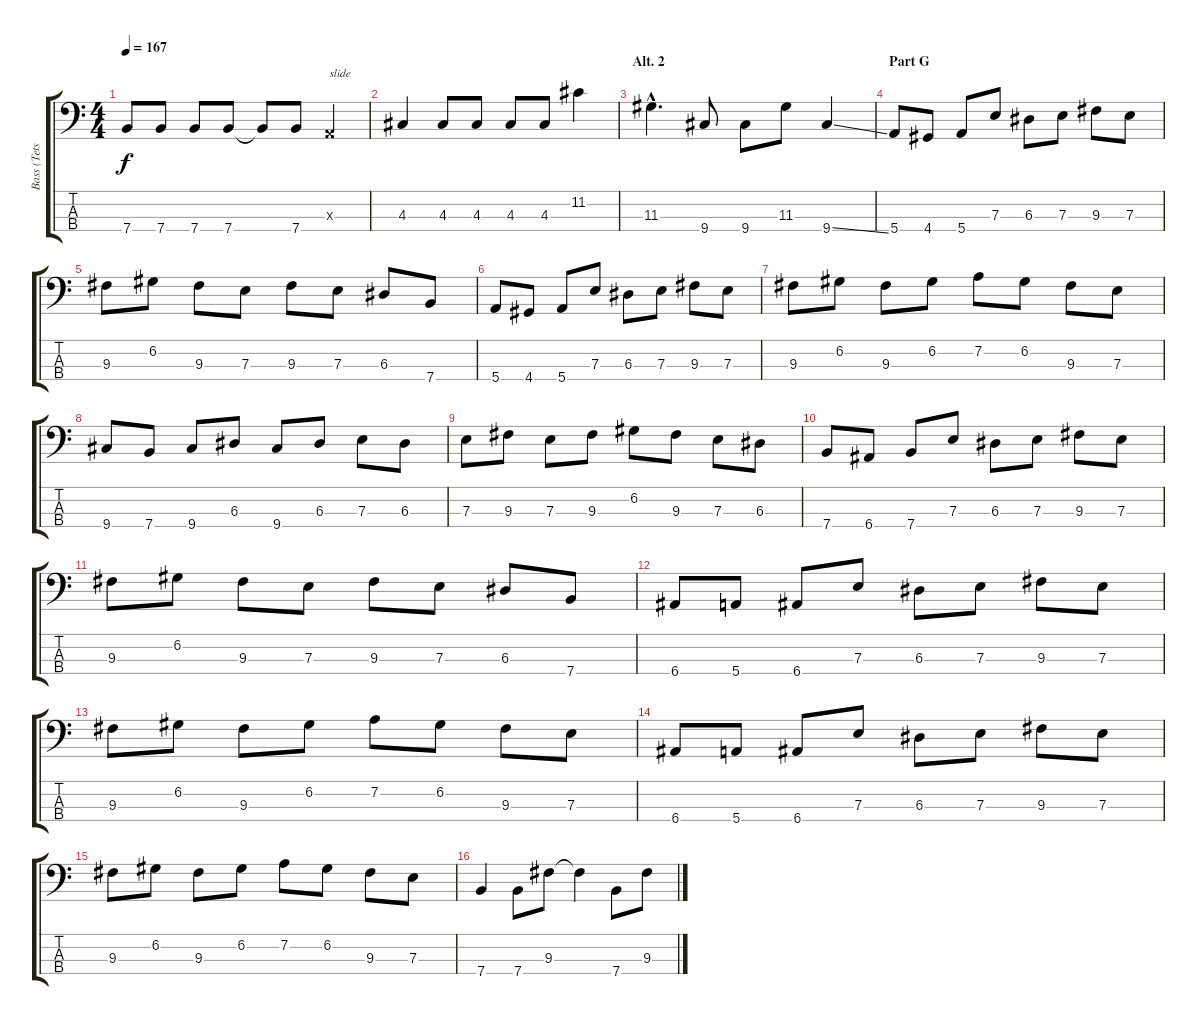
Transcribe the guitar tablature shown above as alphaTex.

\track ("Bass (Tetsu)" "Bass (Tets") {instrument electricbasspick}
\staff {score tabs}
\tuning (G2 D2 A1 E1) {hide}
\ts (4 4)
\tempo 167
\clef f4
\ks c
7.4.8{dy f} 7.4.8 7.4.8 7.4.8 7.4{t}.8 7.4.8 0.3{x}.4{txt "slide"} |
4.3.4 4.3.8 4.3.8 4.3.8 4.3.8 11.2.4 |
\section ("" "Alt. 2")
11.3{hac}.4{d} 9.4.8 9.4.8 11.3.8 9.4{ss}.4 |
\section ("" "Part G")
5.4.8 4.4.8 5.4.8 7.3.8 6.3.8 7.3.8 9.3.8 7.3.8 |
9.3.8 6.2.8 9.3.8 7.3.8 9.3.8 7.3.8 6.3.8 7.4.8 |
5.4.8 4.4.8 5.4.8 7.3.8 6.3.8 7.3.8 9.3.8 7.3.8 |
9.3.8 6.2.8 9.3.8 6.2.8 7.2.8 6.2.8 9.3.8 7.3.8 |
9.4.8 7.4.8 9.4.8 6.3.8 9.4.8 6.3.8 7.3.8 6.3.8 |
7.3.8 9.3.8 7.3.8 9.3.8 6.2.8 9.3.8 7.3.8 6.3.8 |
7.4.8 6.4.8 7.4.8 7.3.8 6.3.8 7.3.8 9.3.8 7.3.8 |
9.3.8 6.2.8 9.3.8 7.3.8 9.3.8 7.3.8 6.3.8 7.4.8 |
6.4.8 5.4.8 6.4.8 7.3.8 6.3.8 7.3.8 9.3.8 7.3.8 |
9.3.8 6.2.8 9.3.8 6.2.8 7.2.8 6.2.8 9.3.8 7.3.8 |
6.4.8 5.4.8 6.4.8 7.3.8 6.3.8 7.3.8 9.3.8 7.3.8 |
9.3.8 6.2.8 9.3.8 6.2.8 7.2.8 6.2.8 9.3.8 7.3.8 |
7.4.4 7.4.8 9.3.8 9.3{t}.4 7.4.8 9.3.8
